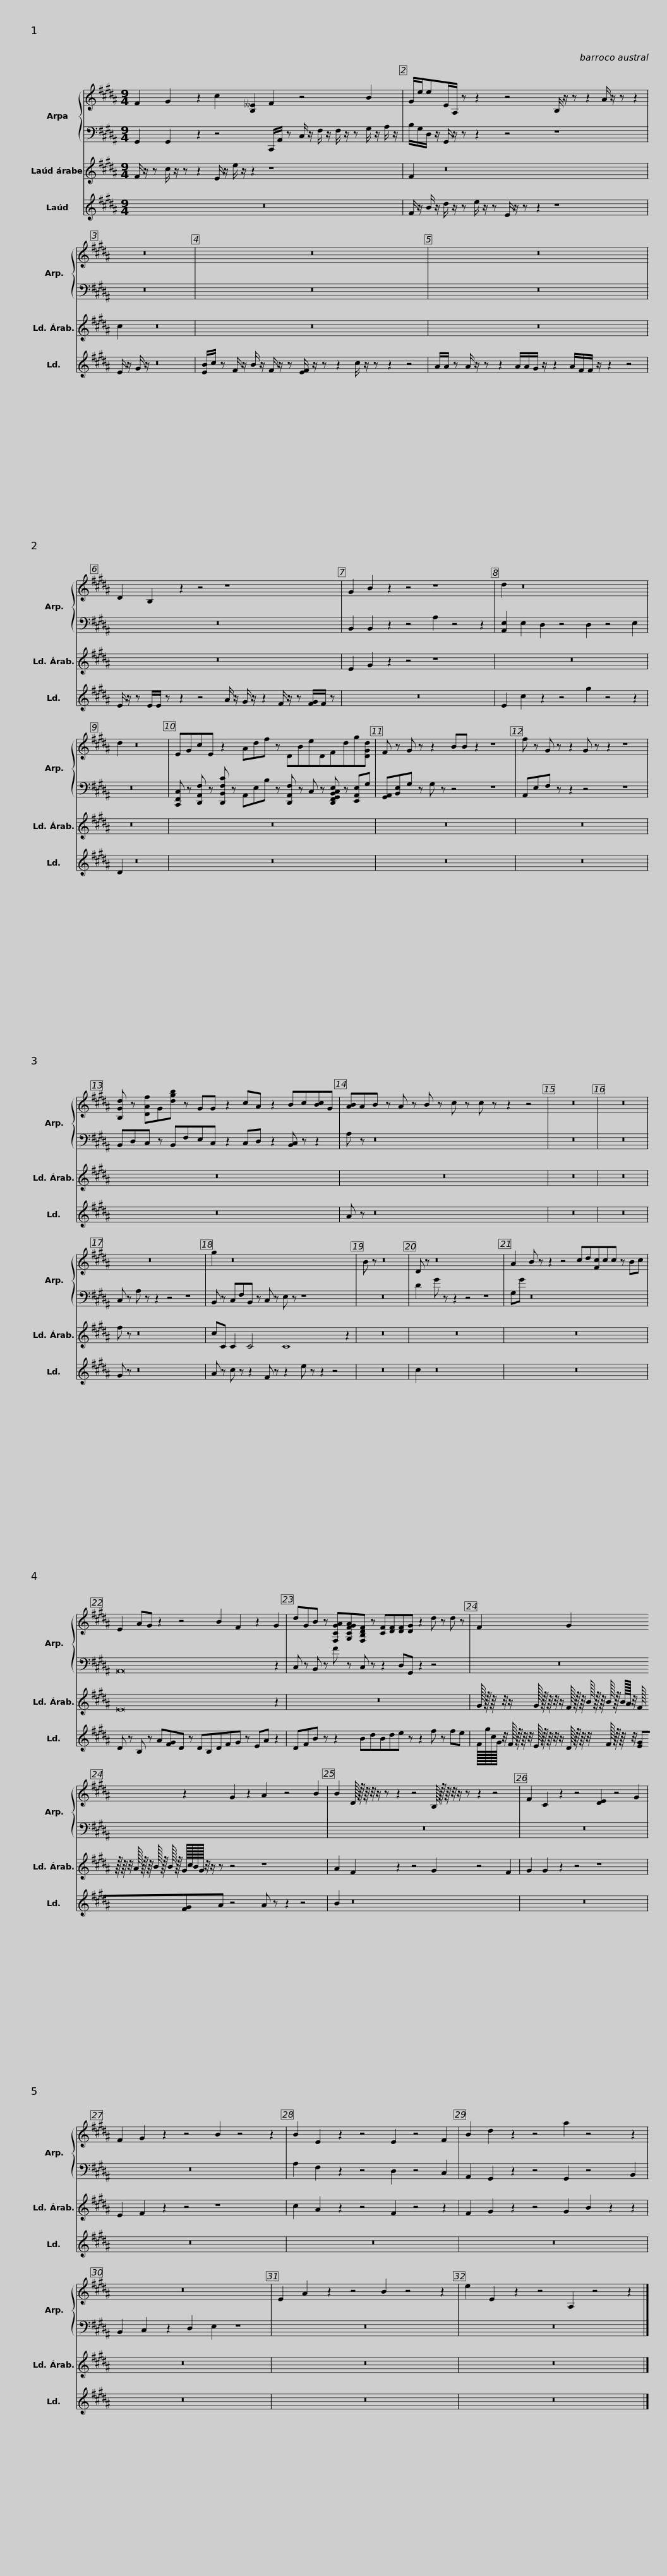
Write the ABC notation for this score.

X:1
%%score { 1 | 2 } 3 4
L:1/8
M:9/4
I:linebreak $
K:B
V:1 treble
V:2 bass
V:3 treble transpose=-12
V:4 treble
V:1
 F2 G2 z2 c2 [B,__E]2 F2 z4 B2 |$ G/e/eE/A,/ z z2 z4 B,/ z/ z z2 A/ z/ z z2 | z18 |$ z18 |$ z18 |$ %5
 D2 B,2 z2 z4 z8 | G2 B2 z2 z4 z8 |$ d2 z16 | d2 z16 | EGcE z2 Adf z DBeDFdg[DGd] |$ %10
 F z G z z2 BB z2 z8 | f z G z z2 G z z2 z8 |$ [B,Gd] z [DAf]G[dgb] z GG z2 cA z2 Bc[Bc]G | [AB]AB z A z B z c z c z z2 z4 | z18 |$ %15
 z18 | z18 | g2 z16 | B z z16 |$ D z z16 | %20
 A2 B z z2 z4 cd[Fc]cc z Bc |$ E2 AG z2 z4 B2 F2 z2 G2 |$ dGB z [F,CGA][G,CFGA][F,B,DF] z [CF][DF][DF][DG] z2 d z d z |$ F2 G2 z2 G2 z2 A2 z4 B2 |$ B2 D/16 z/16 z/8 z/4 z/ z z2 z4 B,/16 z/16 z/8 z/4 z/ z z2 z4 | %25
 F2 C2 z2 z4 [DE]2 z4 G2 | F2 G2 z2 z4 B2 z4 z2 |$ B2 E2 z2 z4 E2 z4 F2 | B2 d2 z2 z4 a2 z4 z2 | z18 | %30
 E2 A2 z2 z4 B2 z4 z2 |$ e2 E2 z2 z4 A,2 z4 z2 |] %32
V:2
 G,,2 G,,2 z2 z4 C,,/A,,/ z C,/ z/ F,/ z/ F,/ z/ z G,/ z/ A,/ z/ |$ B,/G,/D,/ z/ G,,/ z/ z z2 z4 z8 | z18 |$ z18 |$ z18 |$ %5
 z18 | B,,2 B,,2 z2 z4 A,2 z4 z2 |$ [A,,E,]2 E,2 D,2 z4 D,2 z4 E,2 | z18 | [C,,F,,C,] z [D,,A,,F,] z [D,,B,,F,C] z A,,E,B, z [D,,A,,F,] z C, z [D,,F,,G,,B,,C,E,] z [E,,A,,E,]G, |$ %10
 [G,,A,,][B,,E,]G, z G, z z4 z8 | A,,E,F, z z2 z4 z8 |$ B,,D,C, z B,,F,E,C, z2 C,D, z2 [B,,C,] z z2 | A, z z16 | z18 |$ %15
 z18 | C, z A, z z2 z4 z8 | B,, z C,F,B,, z C, z E, z z8 | z18 |$ D2 G z z2 z4 z8 | %20
 G,G z16 |$ A,,16 z2 |$ C, z B,, z F z C, z z2 D,G,, z2 z4 |$ z18 |$ z18 | %25
 z18 | z18 |$ A,2 F,2 z2 z4 D,2 z4 C,2 | A,,2 G,,2 z2 z4 G,,2 z4 B,,2 | B,,2 C,2 z2 D,2 E,2 z8 | %30
 z18 |$ z18 |] %32
V:3
 F/ z/ z c/ z/ z z2 E/ z/ e/ z/ z2 z8 |$ F2 z16 | c2 z16 |$ z18 |$ z18 |$ %5
 z18 | E2 G2 z2 z4 z8 |$ z18 | z18 | z18 |$ %10
 z18 | z18 |$ z18 | z18 | z18 |$ %15
 z18 | f z z16 | cC C2 C4 C8 z2 | z18 |$ z18 | %20
 z18 |$ E16 z2 |$ z18 |$ G/16 z/16 z/8 z/4 z/ G/16 z/16 z/8 z/4 z/ F/16 z/16 z/8 B/16 z/16 z/8 B/16 z/16 B/16A/16 z/4 F/16 z/16 z/8 z/4 A/16 z/16 z/8 B/16 z/16 B/16 z/16 G/16c/16B/16G/16 z/4 z/ z z4 z8 |$ A2 F2 z2 z4 G2 z4 F2 | %25
 G2 G2 z2 z4 z8 | E2 F2 z2 z4 z8 |$ c2 A2 z2 z4 F2 z4 z2 | F2 G2 z2 z4 G2 B2 z2 z2 | z18 | %30
 z18 |$ z18 |] %32
V:4
 z18 |$ F/ z/ B/ z/ d/ z/ z e/ z/ z E/ z/ z z2 z8 | E/ z/ G/ z/ z16 |$ [EB]/c/ z F/ z/ B/ z/ F/ z/ z [EF]/ z/ z z2 c/ z/ z z2 z4 |$ A/A/ z A/ z/ z z2 A/A/G/ z/ z2 A/F/F/ z/ z2 z4 |$ %5
 E/ z/ z E/E/ z z2 z4 A/ z/ G/ z/ z2 F/ z/ z [FG]/F/ z | z18 |$ E2 c2 z2 z4 g2 z4 z2 | D2 z16 | z18 |$ %10
 z18 | z18 |$ z18 | A z z16 | z18 |$ %15
 z18 | G z z16 | A z c z z2 F z z2 e z z2 z4 | z18 |$ c2 z16 | %20
 z18 |$ D z B, z A[FG]D z DB,DFG z EA z2 |$ DFB z z2 BdBde z z2 f z fe |$ F/16g/16c/16G/16 z/4 F/16 z/16 z/8 z/4 E/16 z/16 z/8 z/4 z/ D/16 z/16 z/8 z/4 F/16 z/16 z/8 z/4 [EG][FG]A z4 A z z2 z4 |$ B2 z16 | %25
 z18 | z18 |$ z18 | z18 | z18 | %30
 z18 |$ z18 |] %32
